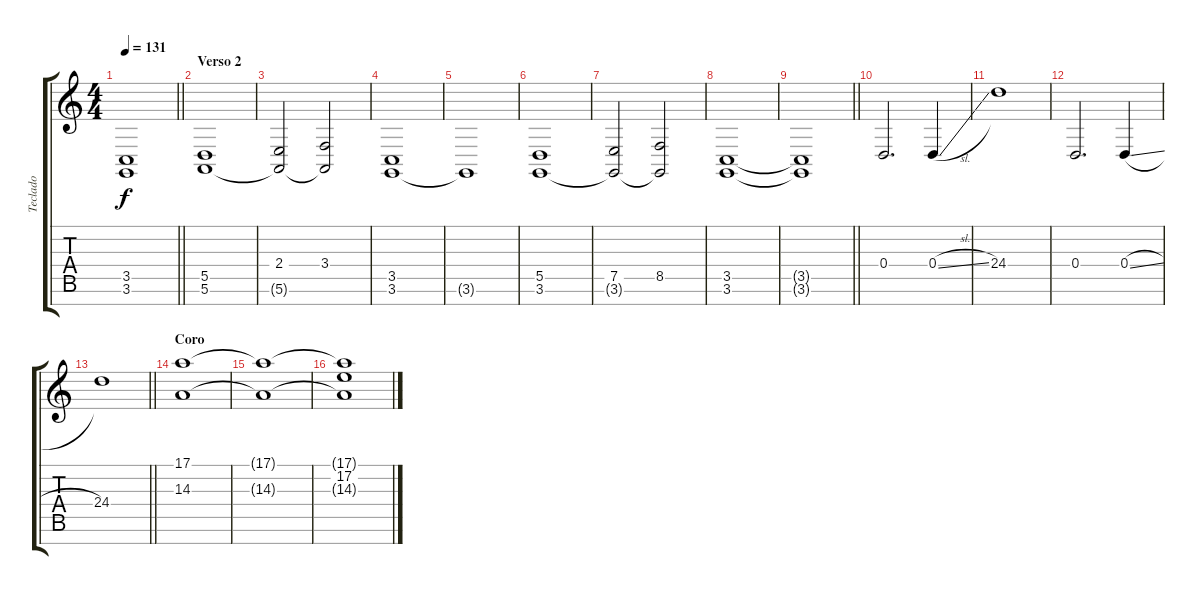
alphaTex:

\track ("Teclado" "Teclado") {instrument fx7echoes}
\staff {score tabs}
\tuning (E4 B3 G3 D3 A2 E2 B1) {hide}
\ts (4 4)
\tempo 131
\clef g2
\barLineRight lightlight
\ks c
(3.5{t} 3.6{t}).1{dy f} |
\section ("" "Verso 2")
(5.5 5.6).1{volume 13 instrument stringensemble1} |
(2.4 5.6{t}).2 (3.4 5.6{t}).2 |
(3.5 3.6).1 |
3.6{t}.1 |
(5.5 3.6).1 |
(7.5 3.6{t}).2 (8.5 3.6{t}).2 |
(3.5 3.6).1 |
\barLineRight lightlight
(3.5{t} 3.6{t}).1 |
0.4.2{d volume 16 instrument fx1rain} 0.4{sl}.4 |
24.4.1 |
0.4.2{d} 0.4{sl}.4 |
\barLineRight lightlight
24.4.1 |
\section ("" "Coro")
(17.1 14.3).1{volume 12 instrument synthstrings1} |
(17.1{t} 14.3{t}).1 |
(17.1{t} 17.2 14.3{t}).1
